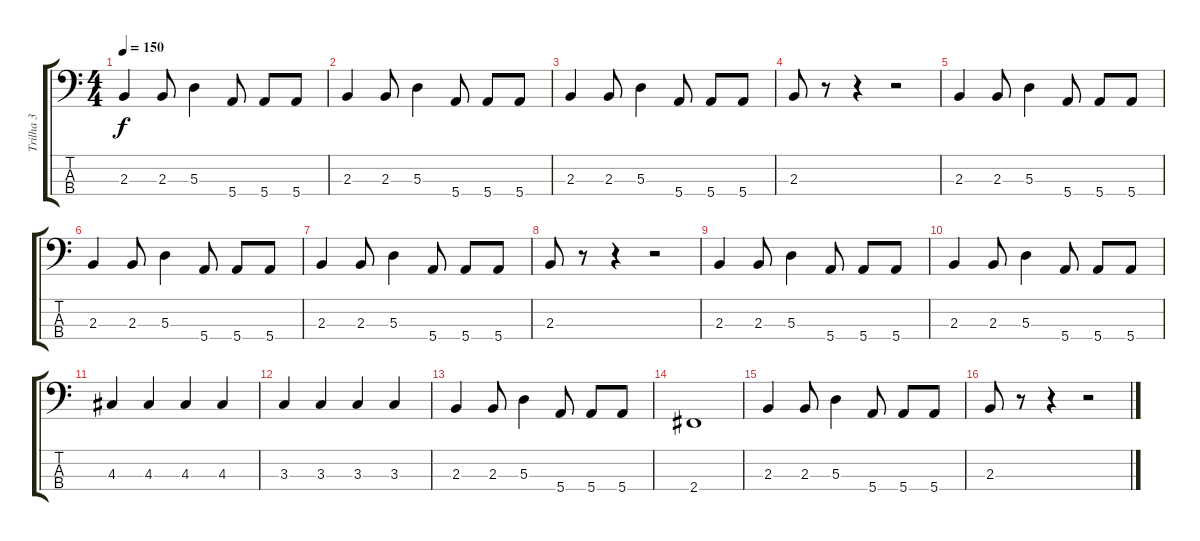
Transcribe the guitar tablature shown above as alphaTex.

\track ("Trilha 3" "Trilha 3") {instrument electricbasspick}
\staff {score tabs}
\tuning (G2 D2 A1 E1) {hide}
\ts (4 4)
\tempo 150
\clef f4
\ks c
2.3.4{dy f} 2.3.8 5.3.4 5.4.8 5.4.8 5.4.8 |
2.3.4 2.3.8 5.3.4 5.4.8 5.4.8 5.4.8 |
2.3.4 2.3.8 5.3.4 5.4.8 5.4.8 5.4.8 |
2.3.8 r.8 r.4 r.2 |
2.3.4 2.3.8 5.3.4 5.4.8 5.4.8 5.4.8 |
2.3.4 2.3.8 5.3.4 5.4.8 5.4.8 5.4.8 |
2.3.4 2.3.8 5.3.4 5.4.8 5.4.8 5.4.8 |
2.3.8 r.8 r.4 r.2 |
2.3.4 2.3.8 5.3.4 5.4.8 5.4.8 5.4.8 |
2.3.4 2.3.8 5.3.4 5.4.8 5.4.8 5.4.8 |
4.3.4 4.3.4 4.3.4 4.3.4 |
3.3.4 3.3.4 3.3.4 3.3.4 |
2.3.4 2.3.8 5.3.4 5.4.8 5.4.8 5.4.8 |
2.4.1 |
2.3.4 2.3.8 5.3.4 5.4.8 5.4.8 5.4.8 |
2.3.8 r.8 r.4 r.2
